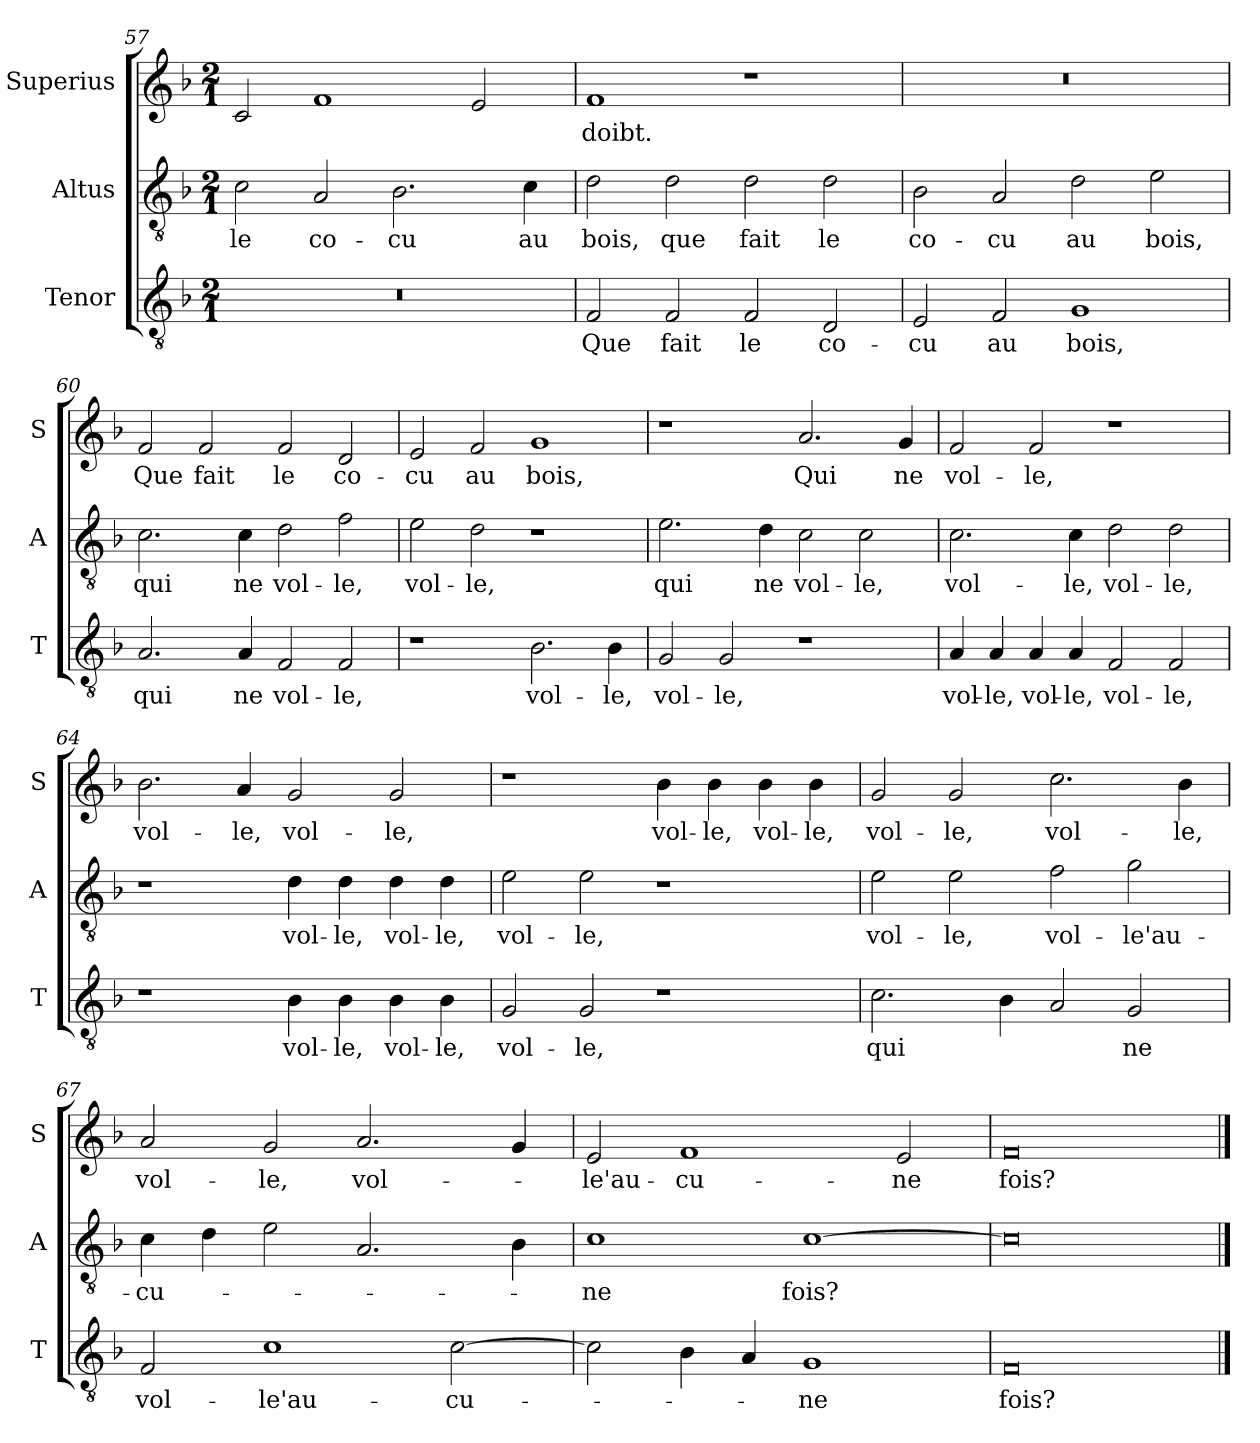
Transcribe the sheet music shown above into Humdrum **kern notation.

**kern	**text	**kern	**text	**kern	**text
*part3	*part3	*part2	*part2	*part1	*part1
*staff3	*staff3	*staff2	*staff2	*staff1	*staff1
*I"Tenor	*	*I"Altus	*	*I"Superius	*
*I'T	*	*I'A	*	*I'S	*
*clefGv2	*	*clefGv2	*	*clefG2	*
*k[b-]	*	*k[b-]	*	*k[b-]	*
*F:	*	*F:	*	*F:	*
*M2/1	*	*M2/1	*	*M2/1	*
=57	=57	=57	=57	=57	=57
0r	.	2c	le	2c	.
.	.	2A	co-	1f	.
.	.	2.B-	-cu	.	.
.	.	.	.	2e	.
.	.	4c	au	.	.
=58	=58	=58	=58	=58	=58
2F	Que	2d	bois,	1f	doibt.
2F	fait	2d	que	.	.
2F	le	2d	fait	1r	.
2D	co-	2d	le	.	.
=59	=59	=59	=59	=59	=59
2E	-cu	2B-	co-	0r	.
2F	au	2A	-cu	.	.
1G	bois,	2d	au	.	.
.	.	2e	bois,	.	.
=60	=60	=60	=60	=60	=60
!	!	!	!LO:LY:i	!	!
2.A	qui	2.c	qui	2f	Que
.	.	.	.	2f	fait
!	!	!	!LO:LY:i	!	!
4A	ne	4c	ne	.	.
!	!	!	!LO:LY:i	!	!
2F	vol-	2d	vol-	2f	le
!	!	!	!LO:LY:i	!	!
2F	-le,	2f	-le,	2d	co-
=61	=61	=61	=61	=61	=61
!	!	!	!LO:LY:i	!	!
1r	.	2e	vol-	2e	-cu
!	!	!	!LO:LY:i	!	!
.	.	2d	-le,	2f	au
2.B-	vol-	1r	.	1g	bois,
4B-	-le,	.	.	.	.
=62	=62	=62	=62	=62	=62
2G	vol-	2.e	qui	1r	.
2G	-le,	.	.	.	.
.	.	4d	ne	.	.
1r	.	2c	vol-	2.a	Qui
.	.	2c	-le,	.	.
.	.	.	.	4g	ne
=63	=63	=63	=63	=63	=63
4A	vol-	2.c	vol-	2f	vol-
4A	-le,	.	.	.	.
4A	vol-	.	.	2f	-le,
4A	-le,	4c	-le,	.	.
2F	vol-	2d	vol-	1r	.
2F	-le,	2d	-le,	.	.
=64	=64	=64	=64	=64	=64
1r	.	1r	.	2.b-	vol-
.	.	.	.	4a	-le,
4B-	vol-	4d	vol-	2g	vol-
4B-	-le,	4d	-le,	.	.
4B-	vol-	4d	vol-	2g	-le,
4B-	-le,	4d	-le,	.	.
=65	=65	=65	=65	=65	=65
2G	vol-	2e	vol-	1r	.
2G	-le,	2e	-le,	.	.
1r	.	1r	.	4b-	vol-
.	.	.	.	4b-	-le,
.	.	.	.	4b-	vol-
.	.	.	.	4b-	-le,
=66	=66	=66	=66	=66	=66
2.c	qui	2e	vol-	2g	vol-
.	.	2e	-le,	2g	-le,
4B-	.	.	.	.	.
2A	.	2f	vol-	2.cc	vol-
2G	ne	2g	-le'au-	.	.
.	.	.	.	4b-	-le,
=67	=67	=67	=67	=67	=67
2F	vol-	4c	-cu-	2a	vol-
.	.	4d	.	.	.
1c	-le'au-	2e	.	2g	-le,
.	.	2.A	.	2.a	vol-
[2c	-cu-	.	.	.	.
.	.	4B-	.	4g	.
=68	=68	=68	=68	=68	=68
2c]	.	1c	-ne	2e	-le'au-
4B-	.	.	.	1f	-cu-
4A	.	.	.	.	.
1G	-ne	[1c	fois?	.	.
.	.	.	.	2e	-ne
=69	=69	=69	=69	=69	=69
0F	fois?	0c]	.	0f	fois?
==	==	==	==	==	==
*-	*-	*-	*-	*-	*-
